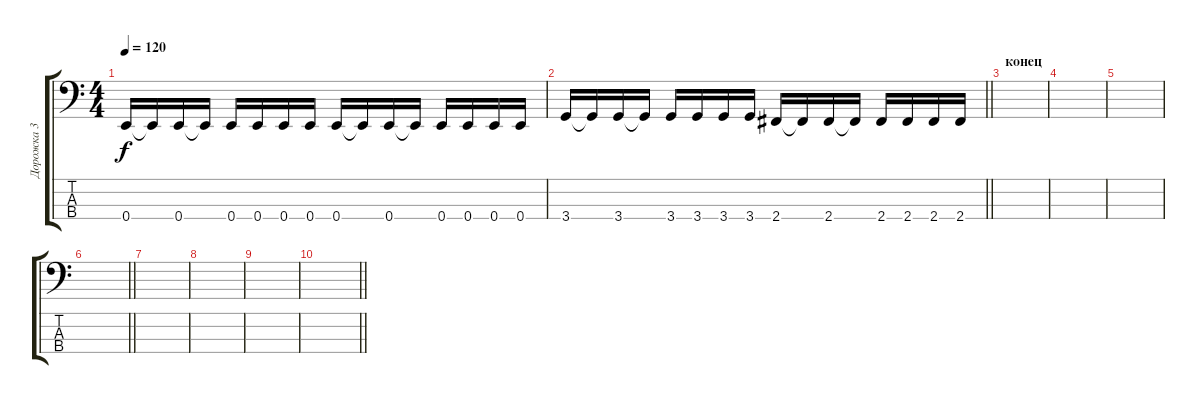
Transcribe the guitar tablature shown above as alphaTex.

\track ("Дорожка 3" "Дорожка 3") {instrument electricbassfinger}
\staff {score tabs}
\tuning (G2 D2 A1 E1) {hide}
\ts (4 4)
\tempo 120
\clef f4
\ks c
0.4.16{dy f} 0.4{t}.16 0.4.16 0.4{t}.16 0.4.16 0.4.16 0.4.16 0.4.16 0.4.16 0.4{t}.16 0.4.16 0.4{t}.16 0.4.16 0.4.16 0.4.16 0.4.16 |
\barLineRight lightlight
3.4.16 3.4{t}.16 3.4.16 3.4{t}.16 3.4.16 3.4.16 3.4.16 3.4.16 2.4.16 2.4{t}.16 2.4.16 2.4{t}.16 2.4.16 2.4.16 2.4.16 2.4.16 |
\section ("" "конец")
|
|
|
\barLineRight lightlight
|
|
|
|
\barLineRight lightlight
